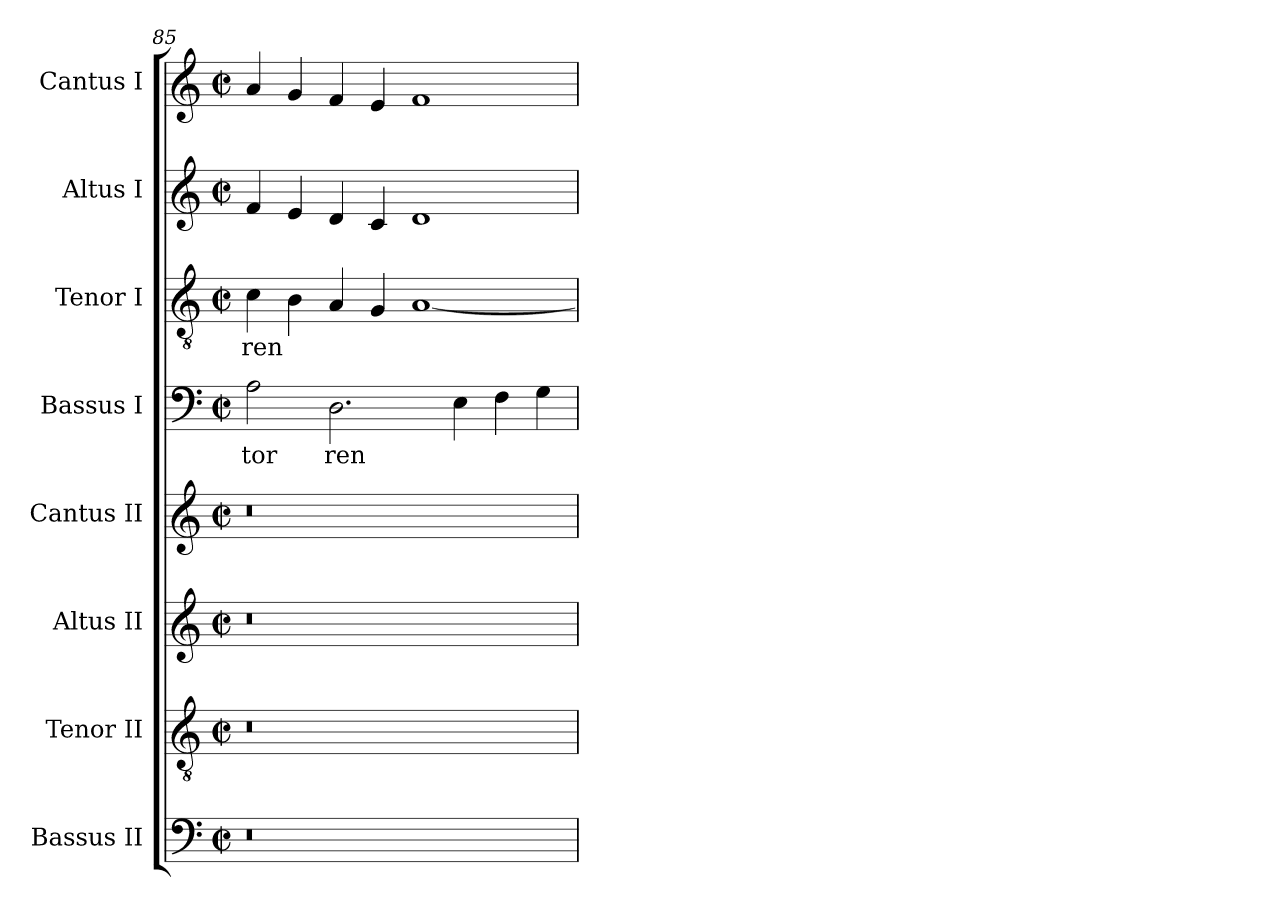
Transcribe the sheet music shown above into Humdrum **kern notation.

**kern	**kern	**kern	**kern	**kern	**text	**kern	**text	**kern	**kern
*part8	*part7	*part6	*part5	*part4	*part4	*part3	*part3	*part2	*part1
*staff8	*staff7	*staff6	*staff5	*staff4	*staff4	*staff3	*staff3	*staff2	*staff1
*I"Bassus II	*I"Tenor II	*I"Altus II	*I"Cantus II	*I"Bassus I	*	*I"Tenor I	*	*I"Altus I	*I"Cantus I
!!LO:PB:g=z
*clefF4	*clefGv2	*clefG2	*clefG2	*clefF4	*	*clefGv2	*	*clefG2	*clefG2
*M2/2	*M2/2	*M2/2	*M2/2	*M2/2	*	*M2/2	*	*M2/2	*M2/2
*met(c|)	*met(c|)	*met(c|)	*met(c|)	*met(c|)	*	*met(c|)	*	*met(c|)	*met(c|)
=85	=85	=85	=85	=85	=85	=85	=85	=85	=85
!	!	!	!	!	!LO:LY:b:cj	!	!LO:LY:b	!	!
0r	0r	0r	0r	2A\	tor	4c\	-ren	4f/	4a/
.	.	.	.	.	.	4B\	.	4e/	4g/
!	!	!	!	!	!LO:LY:b	!	!	!	!
.	.	.	.	2.D\	ren	4A/	.	4d/	4f/
.	.	.	.	.	.	4G/	.	4c/	4e/
.	.	.	.	.	.	[<1A	.	1d	1f
.	.	.	.	4E\	.	.	.	.	.
.	.	.	.	4F\	.	.	.	.	.
.	.	.	.	4G\	.	.	.	.	.
=	=	=	=	=	=	=	=	=	=
*-	*-	*-	*-	*-	*-	*-	*-	*-	*-
